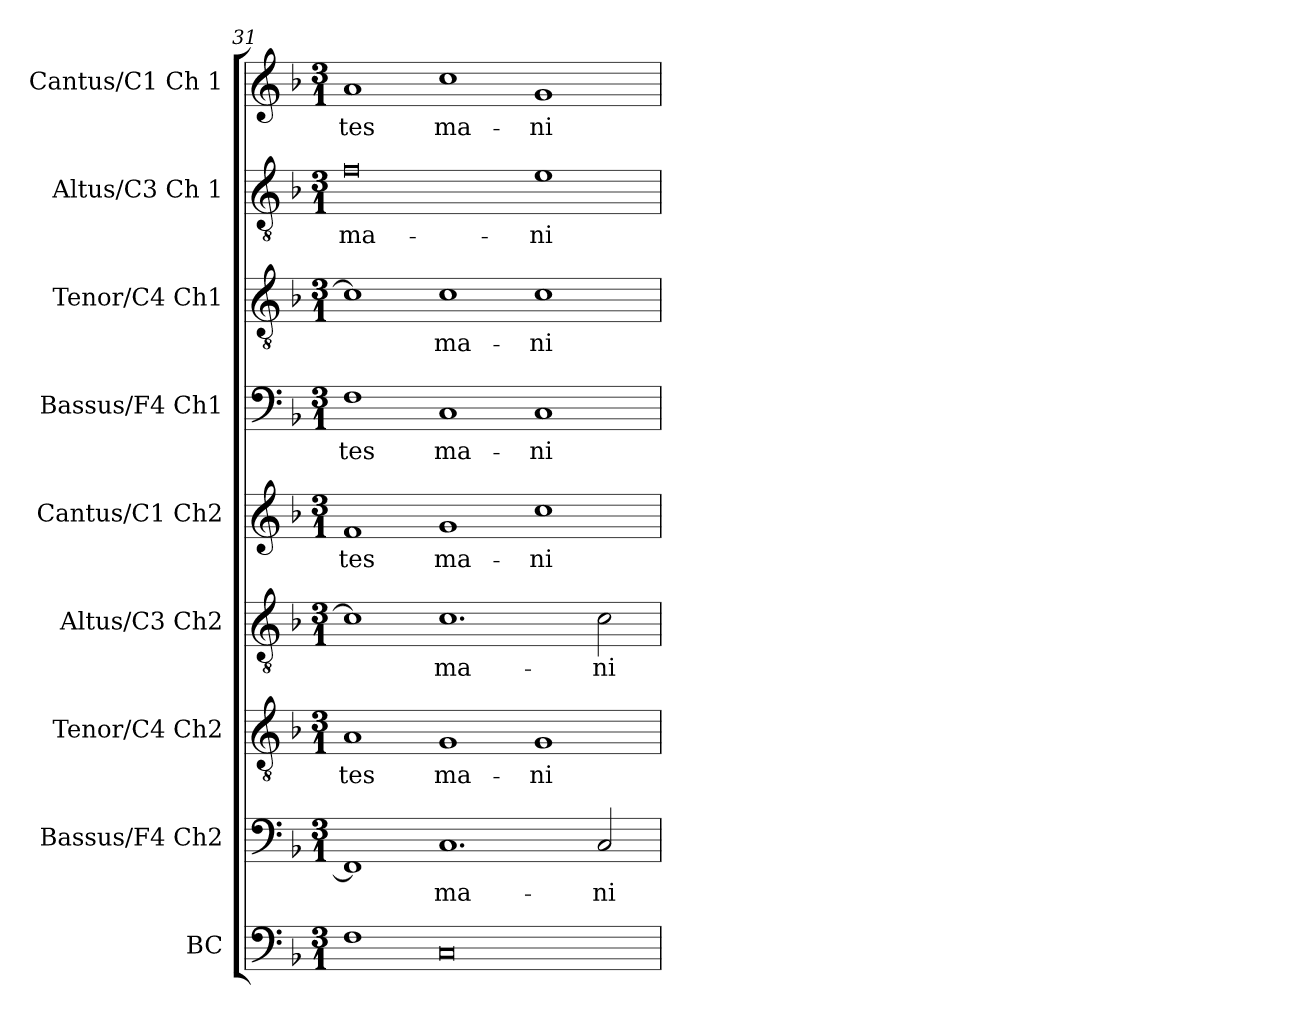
**kern	**kern	**text	**kern	**text	**kern	**text	**kern	**text	**kern	**text	**kern	**text	**kern	**text	**kern	**text
*part9	*part8	*part8	*part7	*part7	*part6	*part6	*part5	*part5	*part4	*part4	*part3	*part3	*part2	*part2	*part1	*part1
*staff9	*staff8	*staff8	*staff7	*staff7	*staff6	*staff6	*staff5	*staff5	*staff4	*staff4	*staff3	*staff3	*staff2	*staff2	*staff1	*staff1
*I"BC	*I"Bassus/F4  Ch2	*	*I"Tenor/C4  Ch2	*	*I"Altus/C3  Ch2	*	*I"Cantus/C1  Ch2	*	*I"Bassus/F4  Ch1	*	*I"Tenor/C4  Ch1	*	*I"Altus/C3  Ch 1	*	*I"Cantus/C1  Ch 1	*
*	*I'Ch	*	*I'Ch	*	*I'Ch	*	*I'Ch	*	*I'Ch	*	*I'Ch	*	*I'Ch	*	*I'Ch	*
*clefF4	*clefF4	*	*clefGv2	*	*clefGv2	*	*clefG2	*	*clefF4	*	*clefGv2	*	*clefGv2	*	*clefG2	*
*k[b-]	*k[b-]	*	*k[b-]	*	*k[b-]	*	*k[b-]	*	*k[b-]	*	*k[b-]	*	*k[b-]	*	*k[b-]	*
*F:	*F:	*	*F:	*	*F:	*	*F:	*	*F:	*	*F:	*	*F:	*	*F:	*
*M3/1	*M3/1	*	*M3/1	*	*M3/1	*	*M3/1	*	*M3/1	*	*M3/1	*	*M3/1	*	*M3/1	*
=31	=31	=31	=31	=31	=31	=31	=31	=31	=31	=31	=31	=31	=31	=31	=31	=31
!	!	!	!	!LO:LY:b:cj	!	!	!	!LO:LY:b:cj	!	!LO:LY:b:cj	!	!	!	!LO:LY:b:cj	!	!LO:LY:b:cj
1F	1FF]	.	1A	-tes	1c]	.	1f	-tes	1F	-tes	1c]	.	0f	ma-	1a	-tes
!	!	!LO:LY:b:cj	!	!LO:LY:b:cj	!	!LO:LY:b:cj	!	!LO:LY:b:cj	!	!LO:LY:b:cj	!	!LO:LY:b:cj	!	!	!	!LO:LY:b:cj
0C	1.C	ma-	1G	ma-	1.c	ma-	1g	ma-	1C	ma-	1c	ma-	.	.	1cc	ma-
!	!	!	!	!LO:LY:b:cj	!	!	!	!LO:LY:b:cj	!	!LO:LY:b:cj	!	!LO:LY:b:cj	!	!LO:LY:b:cj	!	!LO:LY:b:cj
.	.	.	1G	-ni-	.	.	1cc	-ni-	1C	-ni-	1c	-ni-	1e	-ni-	1g	-ni-
!	!	!LO:LY:b:cj	!	!	!	!LO:LY:b:cj	!	!	!	!	!	!	!	!	!	!
.	2C/	-ni-	.	.	2c\	-ni-	.	.	.	.	.	.	.	.	.	.
=	=	=	=	=	=	=	=	=	=	=	=	=	=	=	=	=
*-	*-	*-	*-	*-	*-	*-	*-	*-	*-	*-	*-	*-	*-	*-	*-	*-
